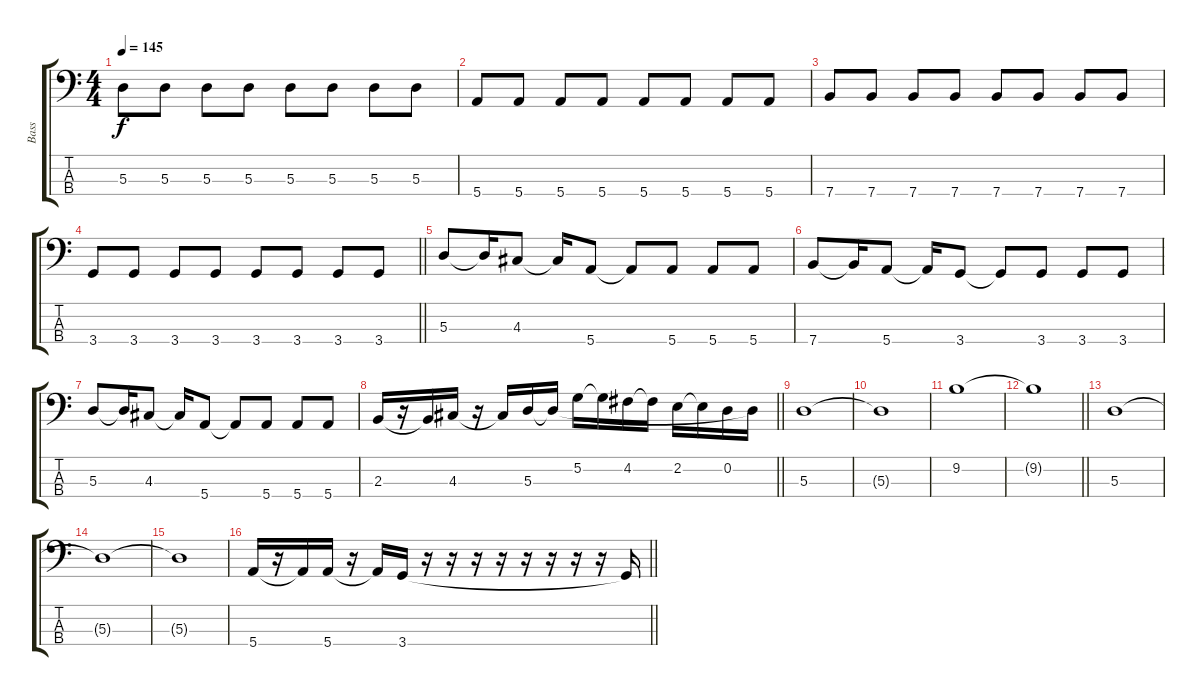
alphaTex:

\track ("Bass" "Bass") {instrument electricbasspick}
\staff {score tabs}
\tuning (G2 D2 A1 E1) {hide}
\ts (4 4)
\tempo 145
\clef f4
\ks c
5.3.8{dy f} 5.3.8 5.3.8 5.3.8 5.3.8 5.3.8 5.3.8 5.3.8 |
5.4.8 5.4.8 5.4.8 5.4.8 5.4.8 5.4.8 5.4.8 5.4.8 |
7.4.8 7.4.8 7.4.8 7.4.8 7.4.8 7.4.8 7.4.8 7.4.8 |
\barLineRight lightlight
3.4.8 3.4.8 3.4.8 3.4.8 3.4.8 3.4.8 3.4.8 3.4.8 |
5.3.8 5.3{t}.16 4.3.8 4.3{t}.16 5.4.8 5.4{t}.8 5.4.8 5.4.8 5.4.8 |
7.4.8 7.4{t}.16 5.4.8 5.4{t}.16 3.4.8 3.4{t}.8 3.4.8 3.4.8 3.4.8 |
5.3.8 5.3{t}.16 4.3.8 4.3{t}.16 5.4.8 5.4{t}.8 5.4.8 5.4.8 5.4.8 |
\barLineRight lightlight
2.3.16 r.16 2.3{t}.16 4.3.16 r.16 4.3{t}.16 5.3.16 5.3{t}.16 5.2.16 5.2{t}.16 4.2.16 4.2{t}.16 2.2.16 2.2{t}.16 0.2.16 5.3{t}.16 |
5.3.1 |
5.3{t}.1 |
9.2.1 |
\barLineRight lightlight
9.2{t}.1 |
5.3.1 |
5.3{t}.1 |
5.3{t}.1 |
\barLineRight lightlight
5.4.16 r.16 5.4{t}.16 5.4.16 r.16 5.4{t}.16 3.4.16 r.16 r.16 r.16 r.16 r.16 r.16 r.16 r.16 3.4{t}.16
